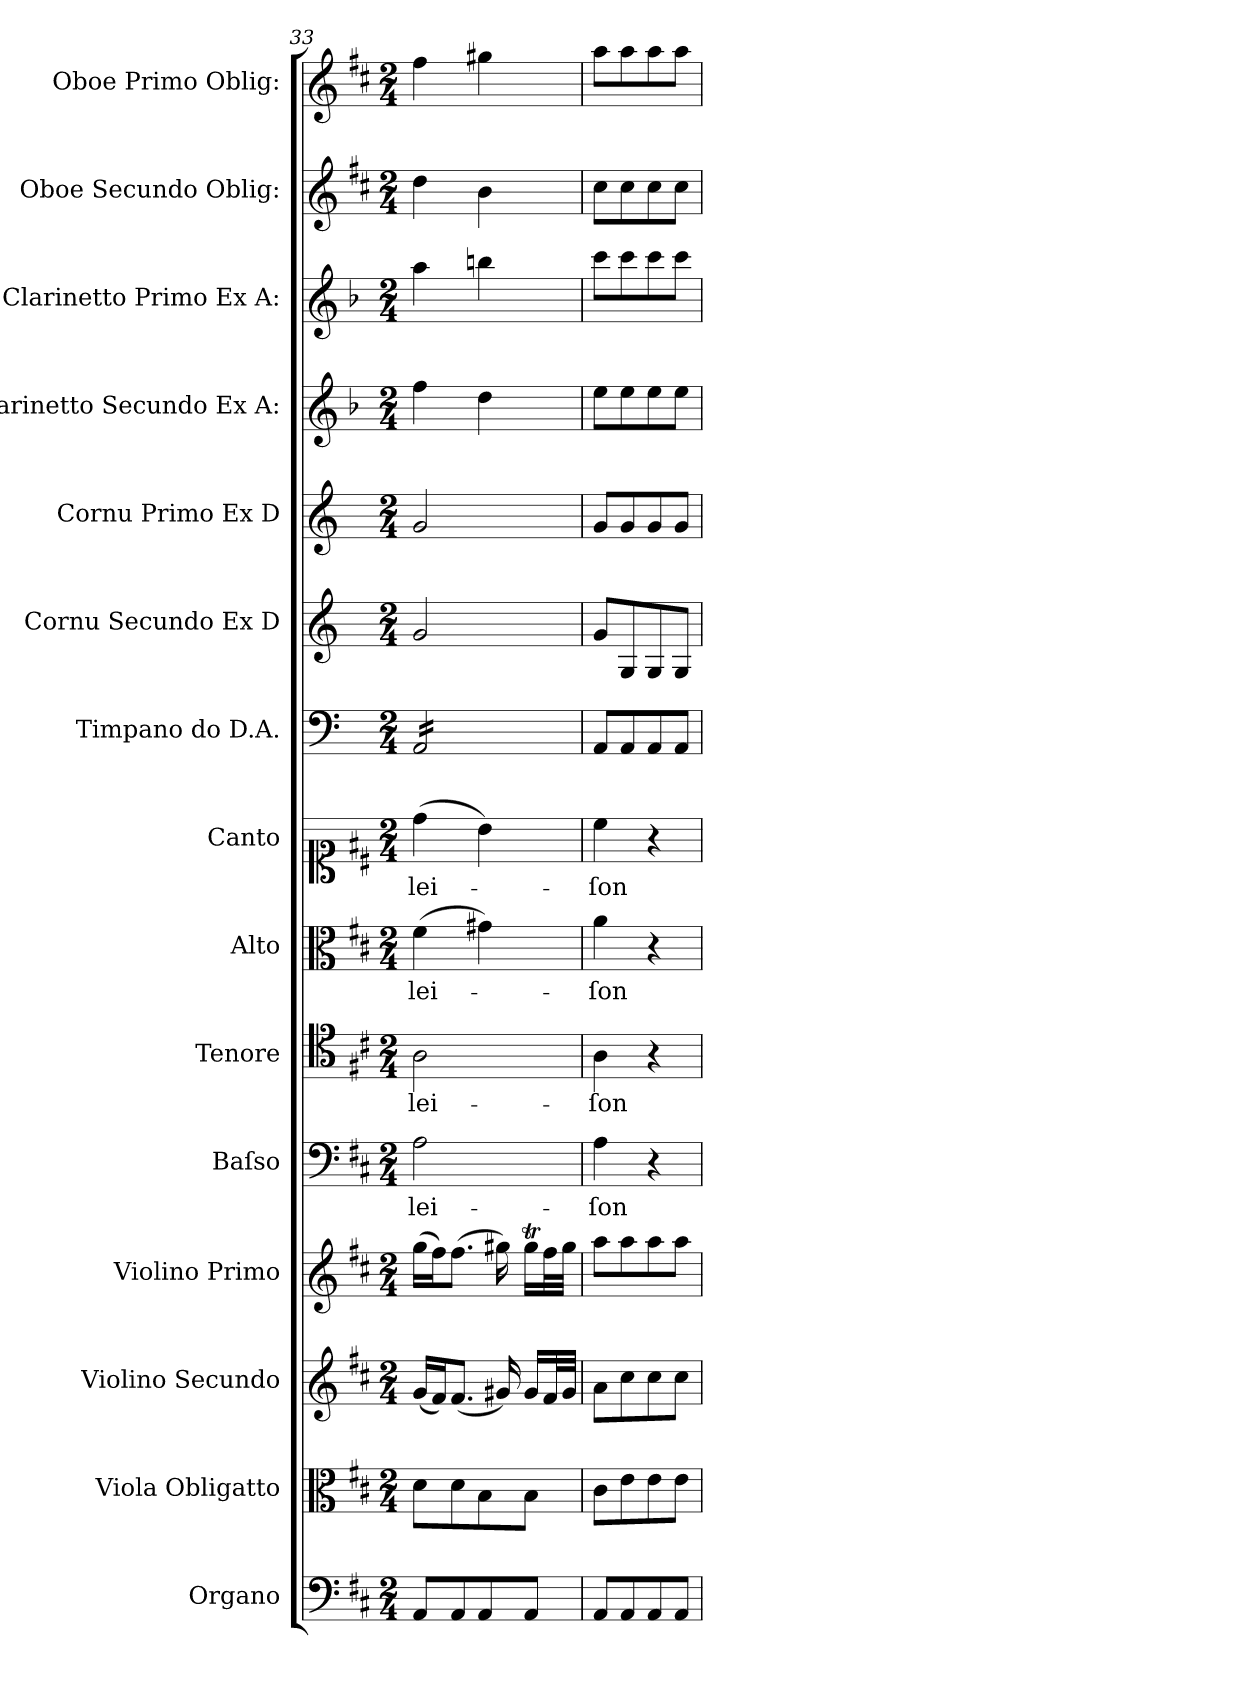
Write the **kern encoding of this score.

**kern	**kern	**kern	**kern	**kern	**text	**kern	**text	**kern	**text	**kern	**text	**kern	**kern	**kern	**kern	**kern	**kern	**kern
*part15	*part14	*part13	*part12	*part11	*part11	*part10	*part10	*part9	*part9	*part8	*part8	*part7	*part6	*part5	*part4	*part3	*part2	*part1
*staff15	*staff14	*staff13	*staff12	*staff11	*staff11	*staff10	*staff10	*staff9	*staff9	*staff8	*staff8	*staff7	*staff6	*staff5	*staff4	*staff3	*staff2	*staff1
*I"Organo	*I"Viola Obligatto	*I"Violino Secundo	*I"Violino Primo	*I"Baſso	*	*I"Tenore	*	*I"Alto	*	*I"Canto	*	*I"Timpano do D.A.	*I"Cornu Secundo Ex D	*I"Cornu Primo Ex D	*I"Clarinetto Secundo Ex A:	*I"Clarinetto Primo Ex A:	*I"Oboe Secundo Oblig:	*I"Oboe Primo Oblig:
*I'org	*I'vla obl	*I'vl 2	*I'vl 1	*I'B	*	*I'T	*	*I'A	*	*	*	*I'timp	*	*	*I'cl 2 in A	*I'cl 1 in A	*I'ob 2	*I'ob 1
*clefF4	*clefC3	*clefG2	*clefG2	*clefF4	*	*clefC4	*	*clefC3	*	*clefC1	*	*clefF4	*clefG2	*clefG2	*clefG2	*clefG2	*clefG2	*clefG2
*	*	*	*	*	*	*	*	*	*	*	*	*	*ITrd-1c-2	*ITrd-1c-2	*ITrd2c3	*ITrd2c3	*	*
*k[f#c#]	*k[f#c#]	*k[f#c#]	*k[f#c#]	*k[f#c#]	*	*k[f#c#]	*	*k[f#c#]	*	*k[f#c#]	*	*k[]	*k[f#c#]	*k[f#c#]	*k[f#c#]	*k[f#c#]	*k[f#c#]	*k[f#c#]
*D:	*D:	*D:	*D:	*D:	*	*D:	*	*D:	*	*D:	*	*	*	*	*D:	*D:	*D:	*D:
*M2/4	*M2/4	*M2/4	*M2/4	*M2/4	*	*M2/4	*	*M2/4	*	*M2/4	*	*M2/4	*M2/4	*M2/4	*M2/4	*M2/4	*M2/4	*M2/4
=33	=33	=33	=33	=33	=33	=33	=33	=33	=33	=33	=33	=33	=33	=33	=33	=33	=33	=33
!	!	!	!	!	!LO:LY:i	!	!LO:LY:i	!	!	!	!	!	!	!	!	!	!	!
*	*	*	*	*	*	*	*	*	*	*	*	*tremolo	*	*	*	*	*	*
8AA/L	8d\L	(16g/LL	(16gg\LL	2A\	-lei-	2A\	-lei-	(4f#\	-lei-	(4dd\	-lei-	16AA/LL	2a/	2a/	4dd\	4ff#\	4dd\	4ff#\
.	.	16f#/J)	16ff#\J)	.	.	.	.	.	.	.	.	16AA/	.	.	.	.	.	.
8AA/	8d\	(8.f#/J	(8.ff#\J	.	.	.	.	.	.	.	.	16AA/	.	.	.	.	.	.
.	.	.	.	.	.	.	.	.	.	.	.	16AA/	.	.	.	.	.	.
8AA/	8B\	.	.	.	.	.	.	4g#X\)	.	4b\)	.	16AA/	.	.	4b\	4gg#X\	4b\	4gg#X\
.	.	16g#X/)	16gg#X\)	.	.	.	.	.	.	.	.	16AA/	.	.	.	.	.	.
8AA/J	8B\J	16g#/LL	16gg#t\LL	.	.	.	.	.	.	.	.	16AA/	.	.	.	.	.	.
.	.	32f#/L	32ff#\L	.	.	.	.	.	.	.	.	16AA/JJ	.	.	.	.	.	.
*	*	*	*	*	*	*	*	*	*	*	*	*Xtremolo	*	*	*	*	*	*
.	.	32g#/JJJ	32gg#\JJJ	.	.	.	.	.	.	.	.	.	.	.	.	.	.	.
=34	=34	=34	=34	=34	=34	=34	=34	=34	=34	=34	=34	=34	=34	=34	=34	=34	=34	=34
!	!	!	!	!	!LO:LY:i	!	!LO:LY:i	!	!	!	!	!	!	!	!	!	!	!
8AA/L	8c#\L	8a\L	8aa\L	4A\	-ſon	4A\	-ſon	4a\	-ſon	4cc#\	-ſon	8AA/L	8a/L	8a/L	8cc#\L	8aa\L	8cc#\L	8aa\L
8AA/	8e\	8cc#\	8aa\	.	.	.	.	.	.	.	.	8AA/	8A/	8a/	8cc#\	8aa\	8cc#\	8aa\
8AA/	8e\	8cc#\	8aa\	4r	.	4r	.	4r	.	4r	.	8AA/	8A/	8a/	8cc#\	8aa\	8cc#\	8aa\
8AA/J	8e\J	8cc#\J	8aa\J	.	.	.	.	.	.	.	.	8AA/J	8A/J	8a/J	8cc#\J	8aa\J	8cc#\J	8aa\J
=	=	=	=	=	=	=	=	=	=	=	=	=	=	=	=	=	=	=
*-	*-	*-	*-	*-	*-	*-	*-	*-	*-	*-	*-	*-	*-	*-	*-	*-	*-	*-
